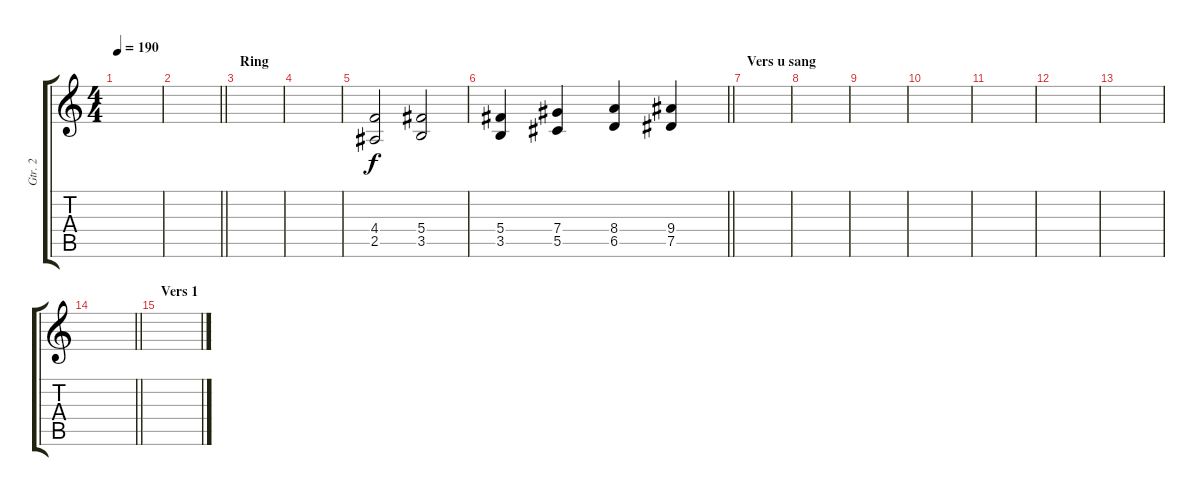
\track ("Gtr. 2" "Gtr. 2") {instrument distortionguitar}
\staff {score tabs}
\tuning (Eb4 Bb3 Gb3 Db3 Ab2 Eb2) {hide}
\ts (4 4)
\tempo 190
\clef g2
\ks c
|
\barLineRight lightlight
|
\section ("" "Ring")
|
|
(4.4 2.5).2 (5.4 3.5).2 |
\barLineRight lightlight
(5.4 3.5).4 (7.4 5.5).4 (8.4 6.5).4 (9.4 7.5).4 |
\section ("" "Vers u sang")
|
|
|
|
|
|
|
\barLineRight lightlight
|
\section ("" "Vers 1")
